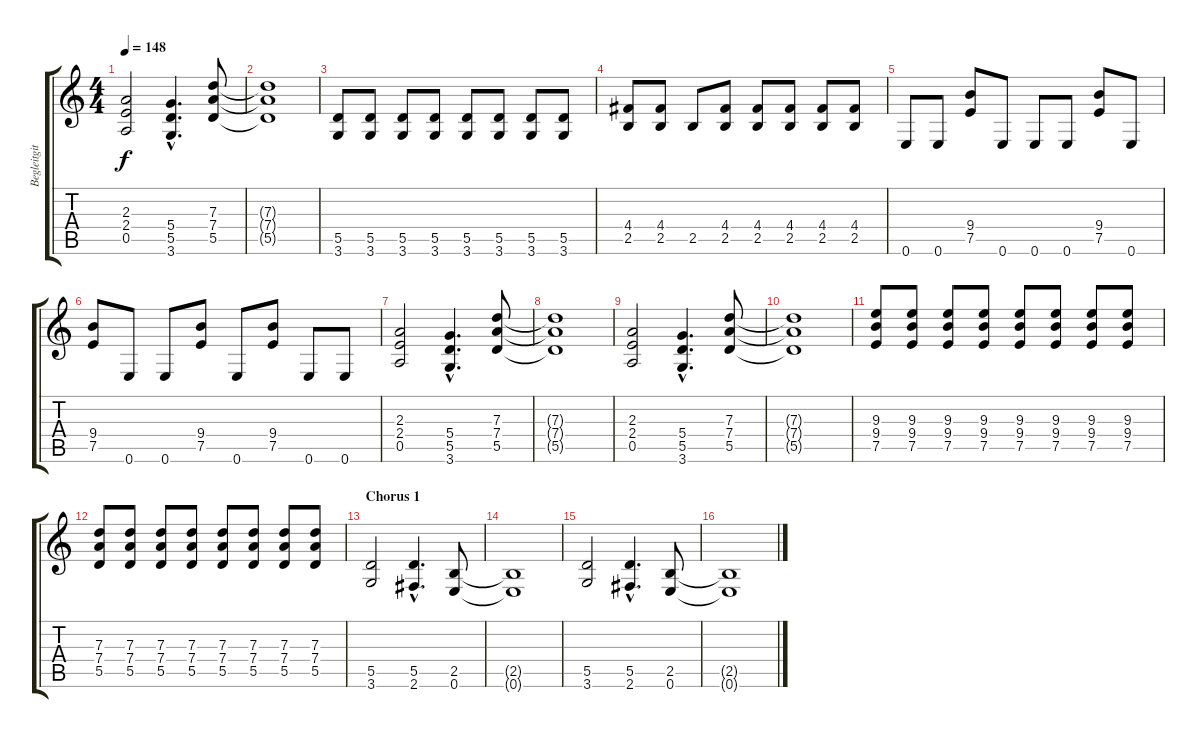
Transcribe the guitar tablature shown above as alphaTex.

\track ("Begleitgitarre" "Begleitgit") {instrument overdrivenguitar}
\staff {score tabs}
\tuning (E4 B3 G3 D3 A2 E2) {hide}
\ts (4 4)
\tempo 148
\clef g2
\ks c
(2.3 2.4 0.5).2{dy f} (5.4{hac} 5.5{hac} 3.6{hac}).4{d} (7.3 7.4 5.5).8 |
(7.3{t} 7.4{t} 5.5{t}).1 |
(5.5 3.6).8 (5.5 3.6).8 (5.5 3.6).8 (5.5 3.6).8 (5.5 3.6).8 (5.5 3.6).8 (5.5 3.6).8 (5.5 3.6).8 |
(4.4 2.5).8 (4.4 2.5).8 2.5.8 (4.4 2.5).8 (4.4 2.5).8 (4.4 2.5).8 (4.4 2.5).8 (4.4 2.5).8 |
0.6.8 0.6.8 (9.4 7.5).8 0.6.8 0.6.8 0.6.8 (9.4 7.5).8 0.6.8 |
(9.4 7.5).8 0.6.8 0.6.8 (9.4 7.5).8 0.6.8 (9.4 7.5).8 0.6.8 0.6.8 |
(2.3 2.4 0.5).2 (5.4{hac} 5.5{hac} 3.6{hac}).4{d} (7.3 7.4 5.5).8 |
(7.3{t} 7.4{t} 5.5{t}).1 |
(2.3 2.4 0.5).2 (5.4{hac} 5.5{hac} 3.6{hac}).4{d} (7.3 7.4 5.5).8 |
(7.3{t} 7.4{t} 5.5{t}).1 |
(9.3 9.4 7.5).8 (9.3 9.4 7.5).8 (9.3 9.4 7.5).8 (9.3 9.4 7.5).8 (9.3 9.4 7.5).8 (9.3 9.4 7.5).8 (9.3 9.4 7.5).8 (9.3 9.4 7.5).8 |
(7.3 7.4 5.5).8 (7.3 7.4 5.5).8 (7.3 7.4 5.5).8 (7.3 7.4 5.5).8 (7.3 7.4 5.5).8 (7.3 7.4 5.5).8 (7.3 7.4 5.5).8 (7.3 7.4 5.5).8 |
\section ("" "Chorus 1")
(5.5 3.6).2 (5.5{hac} 2.6{hac}).4{d} (2.5 0.6).8 |
(2.5{t} 0.6{t}).1 |
(5.5 3.6).2 (5.5{hac} 2.6{hac}).4{d} (2.5 0.6).8 |
(2.5{t} 0.6{t}).1
